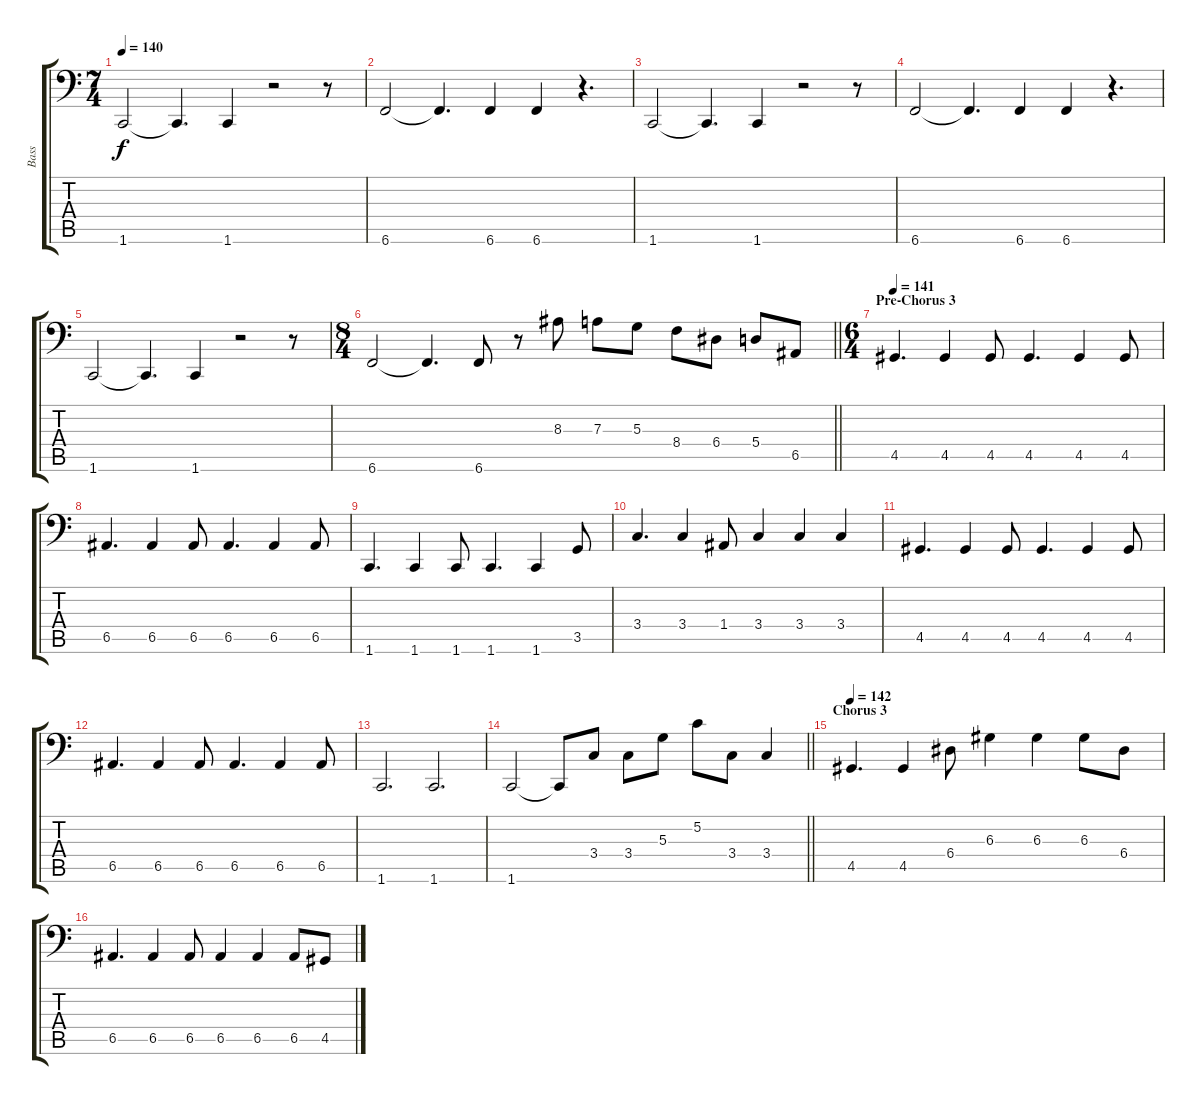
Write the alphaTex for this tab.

\track ("Bass" "Bass") {instrument electricbassfinger}
\staff {score tabs}
\tuning (C3 G2 D2 A1 E1 B0) {hide}
\ts (7 4)
\tempo 140
\clef f4
\ks c
1.6.2{dy f} 1.6{t}.4{d} 1.6.4 r.2 r.8 |
6.6.2 6.6{t}.4{d} 6.6.4 6.6.4 r.4{d} |
1.6.2 1.6{t}.4{d} 1.6.4 r.2 r.8 |
6.6.2 6.6{t}.4{d} 6.6.4 6.6.4 r.4{d} |
1.6.2 1.6{t}.4{d} 1.6.4 r.2 r.8 |
\ts (8 4)
\barLineRight lightlight
6.6.2 6.6{t}.4{d} 6.6.8 r.8 8.3.8 7.3.8 5.3.8 8.4.8 6.4.8 5.4.8 6.5.8 |
\ts (6 4)
\section ("" "Pre-Chorus 3")
\tempo 141
4.5.4{d} 4.5.4 4.5.8 4.5.4{d} 4.5.4 4.5.8 |
6.5.4{d} 6.5.4 6.5.8 6.5.4{d} 6.5.4 6.5.8 |
1.6.4{d} 1.6.4 1.6.8 1.6.4{d} 1.6.4 3.5.8 |
3.4.4{d} 3.4.4 1.4.8 3.4.4 3.4.4 3.4.4 |
4.5.4{d} 4.5.4 4.5.8 4.5.4{d} 4.5.4 4.5.8 |
6.5.4{d} 6.5.4 6.5.8 6.5.4{d} 6.5.4 6.5.8 |
1.6.2{d} 1.6.2{d} |
\barLineRight lightlight
1.6.2 1.6{t}.8 3.4.8 3.4.8 5.3.8 5.2.8 3.4.8 3.4.4 |
\section ("" "Chorus 3")
\tempo 142
4.5.4{d} 4.5.4 6.4.8 6.3.4 6.3.4 6.3.8 6.4.8 |
6.5.4{d} 6.5.4 6.5.8 6.5.4 6.5.4 6.5.8 4.5.8
